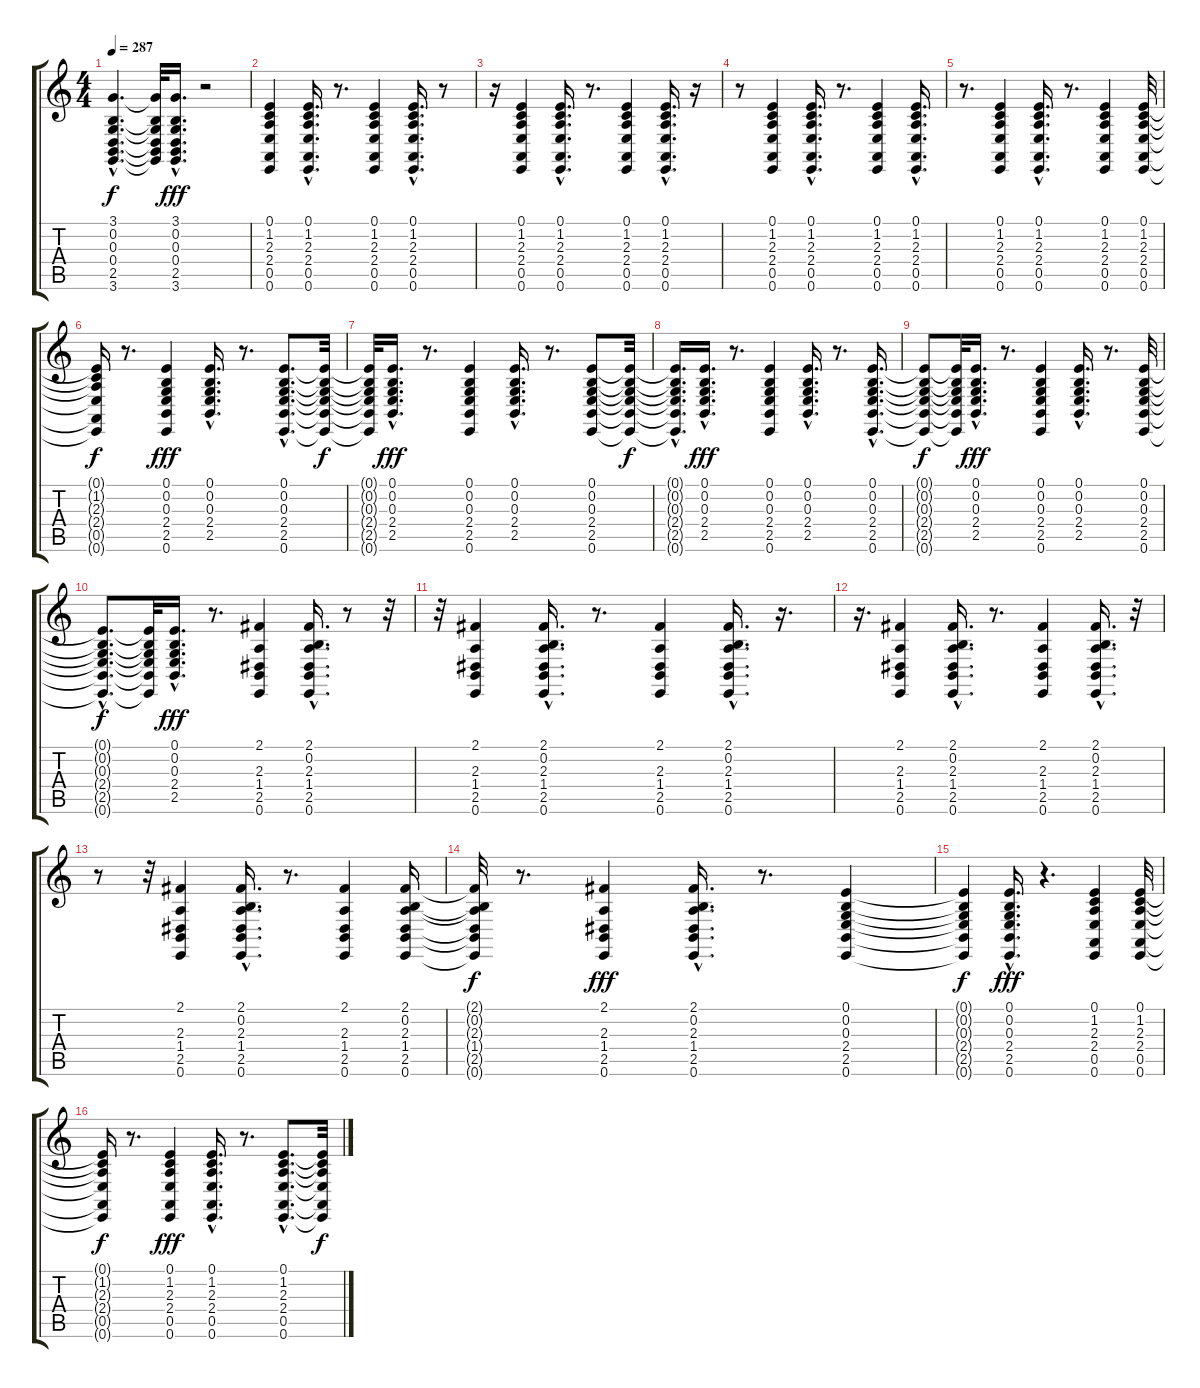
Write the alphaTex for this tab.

\track "" {instrument accordion}
\staff {score tabs}
\tuning (E4 B3 G3 D3 A2 E2) {hide}
\ts (4 4)
\tempo 287
\clef g2
\ks c
(3.1{hac t} 0.2{hac t} 0.3{hac t} 0.4{hac t} 2.5{hac t} 3.6{hac t}).4{d dy f} (3.1{t} 0.2{t} 0.3{t} 0.4{t} 2.5{t} 3.6{t}).32 (3.1{hac} 0.2{hac} 0.3{hac} 0.4{hac} 2.5{hac} 3.6{hac}).16{d dy fff} r.2 |
(0.1 1.2 2.3 2.4 0.5 0.6).4 (0.1{hac} 1.2{hac} 2.3{hac} 2.4{hac} 0.5{hac} 0.6{hac}).16{d} r.8{d} (0.1 1.2 2.3 2.4 0.5 0.6).4 (0.1{hac} 1.2{hac} 2.3{hac} 2.4{hac} 0.5{hac} 0.6{hac}).16{d} r.8 |
r.16 (0.1 1.2 2.3 2.4 0.5 0.6).4 (0.1{hac} 1.2{hac} 2.3{hac} 2.4{hac} 0.5{hac} 0.6{hac}).16{d} r.8{d} (0.1 1.2 2.3 2.4 0.5 0.6).4 (0.1{hac} 1.2{hac} 2.3{hac} 2.4{hac} 0.5{hac} 0.6{hac}).16{d} r.16 |
r.8 (0.1 1.2 2.3 2.4 0.5 0.6).4 (0.1{hac} 1.2{hac} 2.3{hac} 2.4{hac} 0.5{hac} 0.6{hac}).16{d} r.8{d} (0.1 1.2 2.3 2.4 0.5 0.6).4 (0.1{hac} 1.2{hac} 2.3{hac} 2.4{hac} 0.5{hac} 0.6{hac}).16{d} |
r.8{d} (0.1 1.2 2.3 2.4 0.5 0.6).4 (0.1{hac} 1.2{hac} 2.3{hac} 2.4{hac} 0.5{hac} 0.6{hac}).16{d} r.8{d} (0.1 1.2 2.3 2.4 0.5 0.6).4 (0.1 1.2 2.3 2.4 0.5 0.6).32 |
(0.1{t} 1.2{t} 2.3{t} 2.4{t} 0.5{t} 0.6{t}).16{dy f} r.8{d} (0.1 0.2 0.3 2.4 2.5 0.6).4{dy fff} (0.1{hac} 0.2{hac} 0.3{hac} 2.4{hac} 2.5{hac}).16{d} r.8{d} (0.1{hac} 0.2{hac} 0.3{hac} 2.4{hac} 2.5{hac} 0.6{hac}).8{d} (0.1{t} 0.2{t} 0.3{t} 2.4{t} 2.5{t} 0.6{t}).32{dy f} |
(0.1{t} 0.2{t} 0.3{t} 2.4{t} 2.5{t} 0.6{t}).32 (0.1{hac} 0.2{hac} 0.3{hac} 2.4{hac} 2.5{hac}).16{d dy fff} r.8{d} (0.1 0.2 0.3 2.4 2.5 0.6).4 (0.1{hac} 0.2{hac} 0.3{hac} 2.4{hac} 2.5{hac}).16{d} r.8{d} (0.1 0.2 0.3 2.4 2.5 0.6).8 (0.1{t} 0.2{t} 0.3{t} 2.4{t} 2.5{t} 0.6{t}).32{dy f} |
(0.1{hac t} 0.2{hac t} 0.3{hac t} 2.4{hac t} 2.5{hac t} 0.6{hac t}).16{d} (0.1{hac} 0.2{hac} 0.3{hac} 2.4{hac} 2.5{hac}).16{d dy fff} r.8{d} (0.1 0.2 0.3 2.4 2.5 0.6).4 (0.1{hac} 0.2{hac} 0.3{hac} 2.4{hac} 2.5{hac}).16{d} r.8{d} (0.1{hac} 0.2{hac} 0.3{hac} 2.4{hac} 2.5{hac} 0.6{hac}).16{d} |
(0.1{t} 0.2{t} 0.3{t} 2.4{t} 2.5{t} 0.6{t}).8{dy f} (0.1{t} 0.2{t} 0.3{t} 2.4{t} 2.5{t} 0.6{t}).32 (0.1{hac} 0.2{hac} 0.3{hac} 2.4{hac} 2.5{hac}).16{d dy fff} r.8{d} (0.1 0.2 0.3 2.4 2.5 0.6).4 (0.1{hac} 0.2{hac} 0.3{hac} 2.4{hac} 2.5{hac}).16{d} r.8{d} (0.1 0.2 0.3 2.4 2.5 0.6).32 |
(0.1{hac t} 0.2{hac t} 0.3{hac t} 2.4{hac t} 2.5{hac t} 0.6{hac t}).8{d dy f} (0.1{t} 0.2{t} 0.3{t} 2.4{t} 2.5{t} 0.6{t}).32 (0.1{hac} 0.2{hac} 0.3{hac} 2.4{hac} 2.5{hac}).16{d dy fff} r.8{d} (2.1 2.3 1.4 2.5 0.6).4 (2.1{hac} 0.2{hac} 2.3{hac} 1.4{hac} 2.5{hac} 0.6{hac}).16{d} r.8 r.32 |
r.32 (2.1 2.3 1.4 2.5 0.6).4 (2.1{hac} 0.2{hac} 2.3{hac} 1.4{hac} 2.5{hac} 0.6{hac}).16{d} r.8{d} (2.1 2.3 1.4 2.5 0.6).4 (2.1{hac} 0.2{hac} 2.3{hac} 1.4{hac} 2.5{hac} 0.6{hac}).16{d} r.16{d} |
r.16{d} (2.1 2.3 1.4 2.5 0.6).4 (2.1{hac} 0.2{hac} 2.3{hac} 1.4{hac} 2.5{hac} 0.6{hac}).16{d} r.8{d} (2.1 2.3 1.4 2.5 0.6).4 (2.1{hac} 0.2{hac} 2.3{hac} 1.4{hac} 2.5{hac} 0.6{hac}).16{d} r.32 |
r.8 r.32 (2.1 2.3 1.4 2.5 0.6).4 (2.1{hac} 0.2{hac} 2.3{hac} 1.4{hac} 2.5{hac} 0.6{hac}).16{d} r.8{d} (2.1 2.3 1.4 2.5 0.6).4 (2.1 0.2 2.3 1.4 2.5 0.6).16 |
(2.1{t} 0.2{t} 2.3{t} 1.4{t} 2.5{t} 0.6{t}).32{dy f} r.8{d} (2.1 2.3 1.4 2.5 0.6).4{dy fff} (2.1{hac} 0.2{hac} 2.3{hac} 1.4{hac} 2.5{hac} 0.6{hac}).16{d} r.8{d} (0.1 0.2 0.3 2.4 2.5 0.6).4 |
(0.1{t} 0.2{t} 0.3{t} 2.4{t} 2.5{t} 0.6{t}).4{dy f} (0.1{hac} 0.2{hac} 0.3{hac} 2.4{hac} 2.5{hac} 0.6{hac}).16{d dy fff} r.4{d} (0.1 1.2 2.3 2.4 0.5 0.6).4 (0.1 1.2 2.3 2.4 0.5 0.6).32 |
(0.1{t} 1.2{t} 2.3{t} 2.4{t} 0.5{t} 0.6{t}).16{dy f} r.8{d} (0.1 1.2 2.3 2.4 0.5 0.6).4{dy fff} (0.1{hac} 1.2{hac} 2.3{hac} 2.4{hac} 0.5{hac} 0.6{hac}).16{d} r.8{d} (0.1{hac} 1.2{hac} 2.3{hac} 2.4{hac} 0.5{hac} 0.6{hac}).8{d} (0.1{t} 1.2{t} 2.3{t} 2.4{t} 0.5{t} 0.6{t}).32{dy f}
